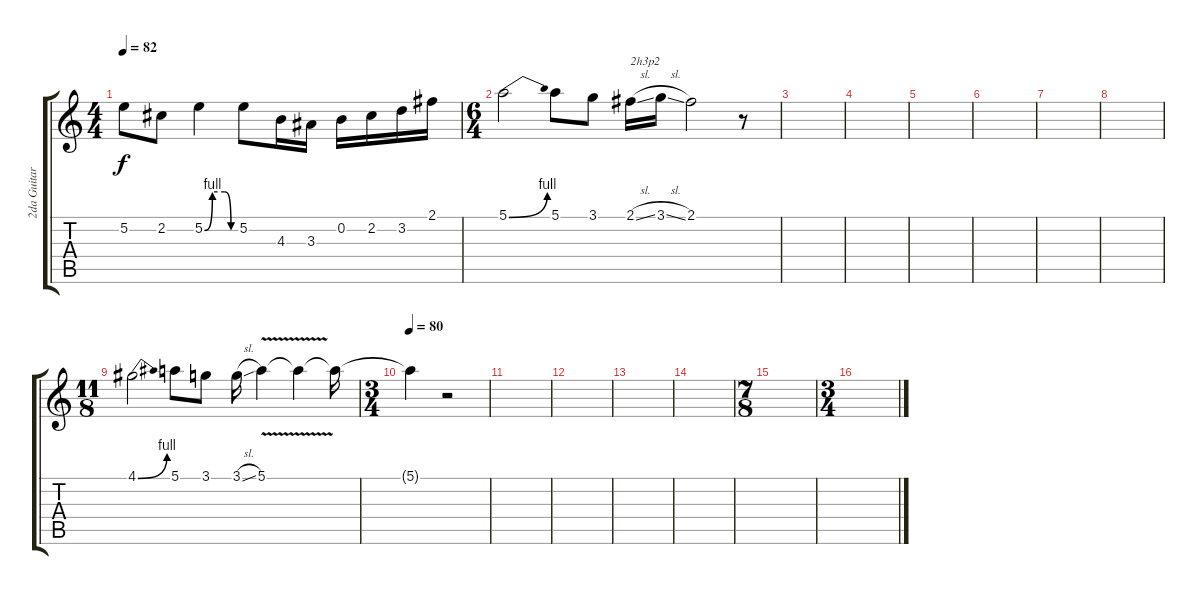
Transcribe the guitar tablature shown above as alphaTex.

\track ("2da Guitarra" "2da Guitar") {instrument distortionguitar}
\staff {score tabs}
\tuning (E4 B3 G3 D3 A2 E2) {hide}
\ts (4 4)
\tempo 82
\clef g2
\ks c
5.2.8{dy f} 2.2.8 5.2{be (custom 0 0 15 4 39 4 51 0 60 0)}.4 5.2.8 4.3.16 3.3.16 0.2.16 2.2.16 3.2.16 2.1.16 |
\ts (6 4)
5.1{be (bend 0 0 60 4)}.2 5.1.8 3.1.8 2.1{sl}.16{txt "2h3p2"} 3.1{sl}.16 2.1.2 r.8 |
|
|
|
|
|
|
\ts (11 8)
4.1{be (bend 0 0 60 4)}.2{instrument overdrivenguitar} 5.1.8 3.1.8 3.1{sl}.16 5.1{v}.4{volume 3} 5.1{t}.4 5.1{t}.16 |
\ts (3 4)
\tempo 80
5.1{t}.4 r.2 |
|
|
|
|
\ts (7 8)
|
\ts (3 4)
